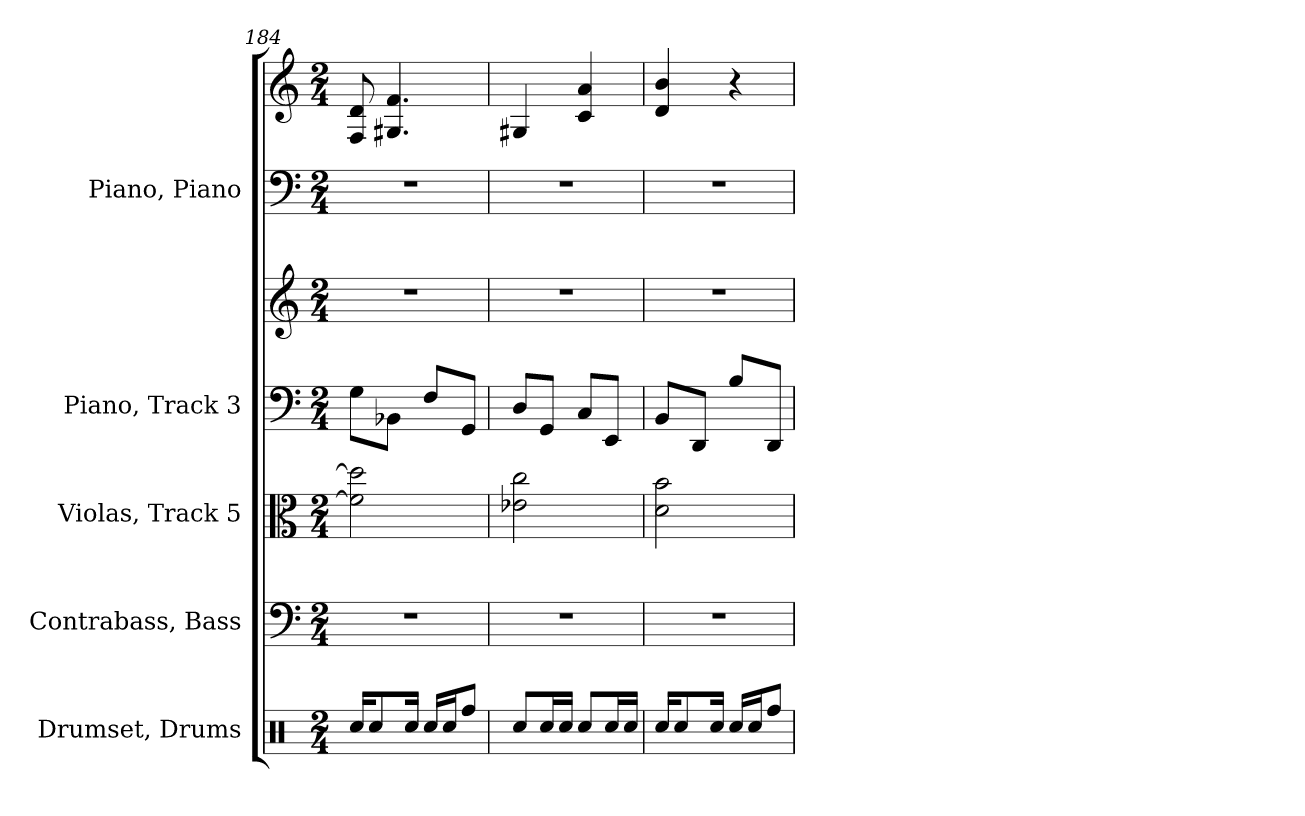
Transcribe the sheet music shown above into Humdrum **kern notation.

**kern	**kern	**kern	**kern	**kern	**kern	**kern
*part5	*part4	*part3	*part2	*part2	*part1	*part1
*staff7	*staff6	*staff5	*staff4	*staff3	*staff2	*staff1
*I"Drumset, Drums	*I"Contrabass, Bass	*I"Violas, Track  5	*I"Piano, Track  3	*	*I"Piano, Piano	*
*I'D. Set	*I'Cb.	*I'Vlas.	*I'Pno.	*	*I'Pno.	*
*clefX	*clefF4	*clefC3	*clefF4	*clefG2	*clefF4	*clefG2
*	*ITrd7c12	*	*	*	*	*
*k[]	*k[]	*k[]	*k[]	*k[]	*k[]	*k[]
*M2/4	*M2/4	*M2/4	*M2/4	*M2/4	*M2/4	*M2/4
=184	=184	=184	=184	=184	=184	=184
16Rcc/KL	2r	2f\] 2dd\]	8G\L	2r	2r	8F/ 8d/
8Rcc/	.	.	.	.	.	.
.	.	.	8BB-X\J	.	.	4.G#X/ 4.f/
16Rcc/Jk	.	.	.	.	.	.
16Rcc/LL	.	.	8F/L	.	.	.
16Rcc/J	.	.	.	.	.	.
8Rff/J	.	.	8GG/J	.	.	.
=185	=185	=185	=185	=185	=185	=185
8Rcc/L	2r	2e-X\ 2cc\	8D/L	2r	2r	4G#X/
16Rcc/L	.	.	8GG/J	.	.	.
16Rcc/JJ	.	.	.	.	.	.
8Rcc/L	.	.	8C/L	.	.	4c/ 4a/
16Rcc/L	.	.	8EE/J	.	.	.
16Rcc/JJ	.	.	.	.	.	.
!!LO:LB:g=z
=186	=186	=186	=186	=186	=186	=186
16Rcc/KL	2r	2d\ 2b\	8BB/L	2r	2r	4d/ 4b/
8Rcc/	.	.	.	.	.	.
.	.	.	8DD/J	.	.	.
16Rcc/Jk	.	.	.	.	.	.
16Rcc/LL	.	.	8B/L	.	.	4r
16Rcc/J	.	.	.	.	.	.
8Rff/J	.	.	8DD/J	.	.	.
=	=	=	=	=	=	=
*-	*-	*-	*-	*-	*-	*-
